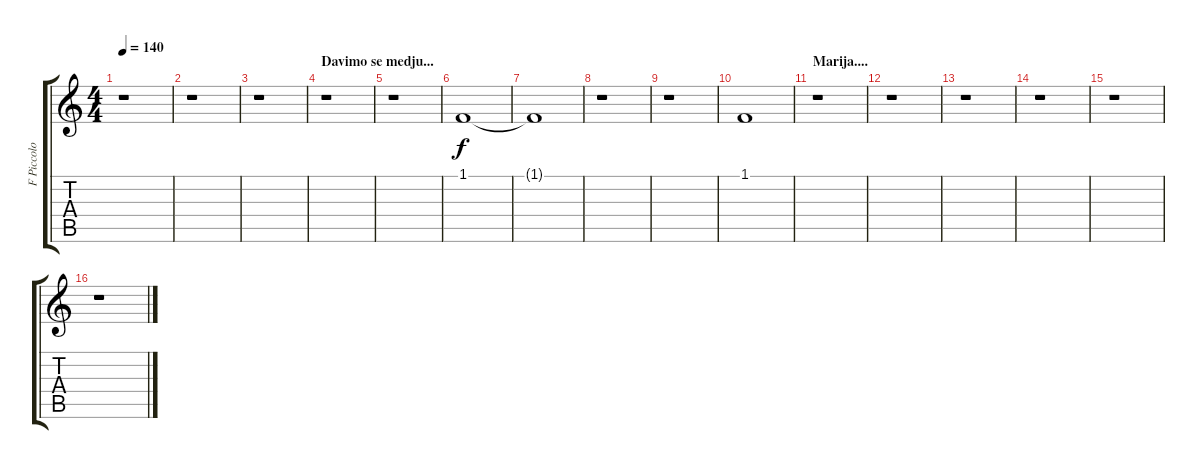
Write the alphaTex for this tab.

\track ("F Piccolo" "F Piccolo") {instrument piccolo}
\staff {score tabs}
\tuning (E4 B3 G3 D3 A2 E2) {hide}
\ts (4 4)
\tempo 140
\clef g2
\ks c
r.1{dy f} |
r.1 |
r.1 |
\section ("" "Davimo se medju...")
r.1 |
r.1 |
1.1.1 |
1.1{t}.1 |
r.1 |
r.1 |
1.1.1 |
\section ("" "Marija....")
r.1 |
r.1 |
r.1 |
r.1 |
r.1 |
r.1
